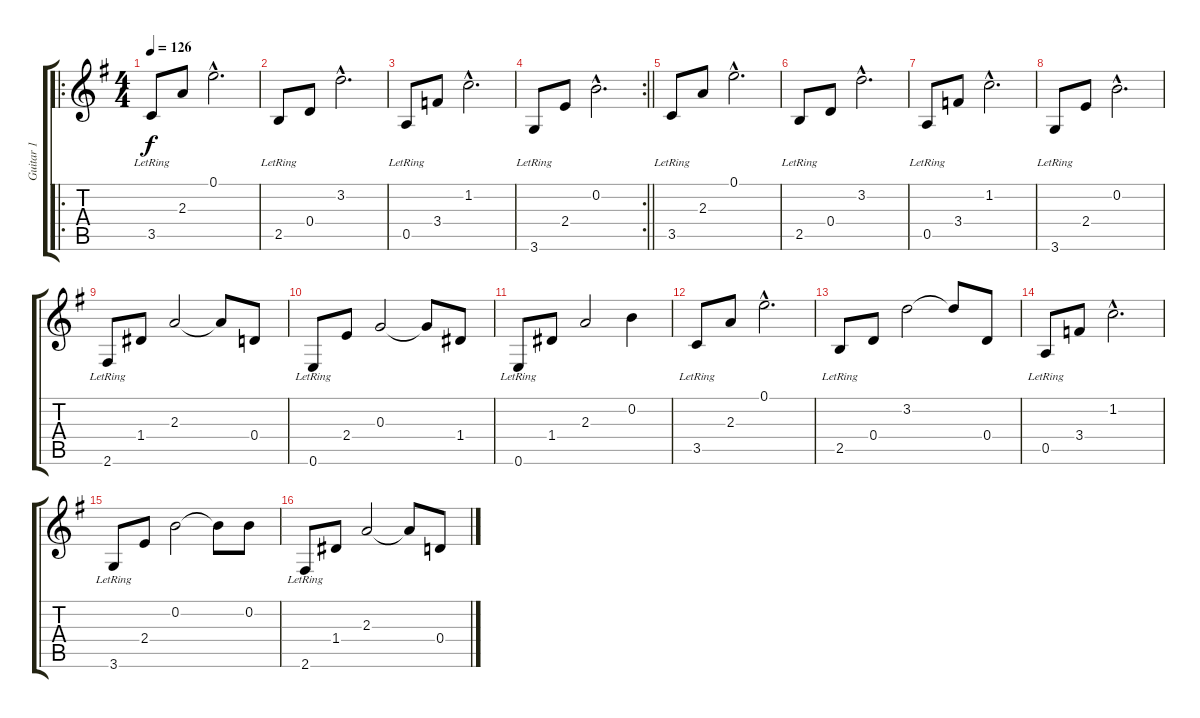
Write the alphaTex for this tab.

\track ("Guitar 1" "Guitar 1") {instrument electricguitarjazz}
\staff {score tabs}
\tuning (E4 B3 G3 D3 A2 E2) {hide}
\ro
\ts (4 4)
\tempo 126
\clef g2
\ks g
3.5{lr}.8{dy f instrument electricguitarjazz} 2.3.8 0.1{hac}.2{d} |
2.5{lr}.8 0.4.8 3.2{hac}.2{d} |
0.5{lr}.8 3.4.8 1.2{hac}.2{d} |
\rc 2
\barLineRight lightlight
3.6{lr}.8 2.4.8 0.2{hac}.2{d} |
3.5{lr}.8 2.3.8 0.1{hac}.2{d} |
2.5{lr}.8 0.4.8 3.2{hac}.2{d} |
0.5{lr}.8 3.4.8 1.2{hac}.2{d} |
3.6{lr}.8 2.4.8 0.2{hac}.2{d} |
2.6{lr}.8 1.4.8 2.3.2 2.3{t}.8 0.4.8 |
0.6{lr}.8 2.4.8 0.3.2 0.3{t}.8 1.4.8 |
0.6{lr}.8 1.4.8 2.3.2 0.2.4 |
3.5{lr}.8 2.3.8 0.1{hac}.2{d} |
2.5{lr}.8 0.4.8 3.2.2 3.2{t}.8 0.4.8 |
0.5{lr}.8 3.4.8 1.2{hac}.2{d} |
3.6{lr}.8 2.4.8 0.2.2 0.2{t}.8 0.2.8 |
2.6{lr}.8 1.4.8 2.3.2 2.3{t}.8 0.4.8
